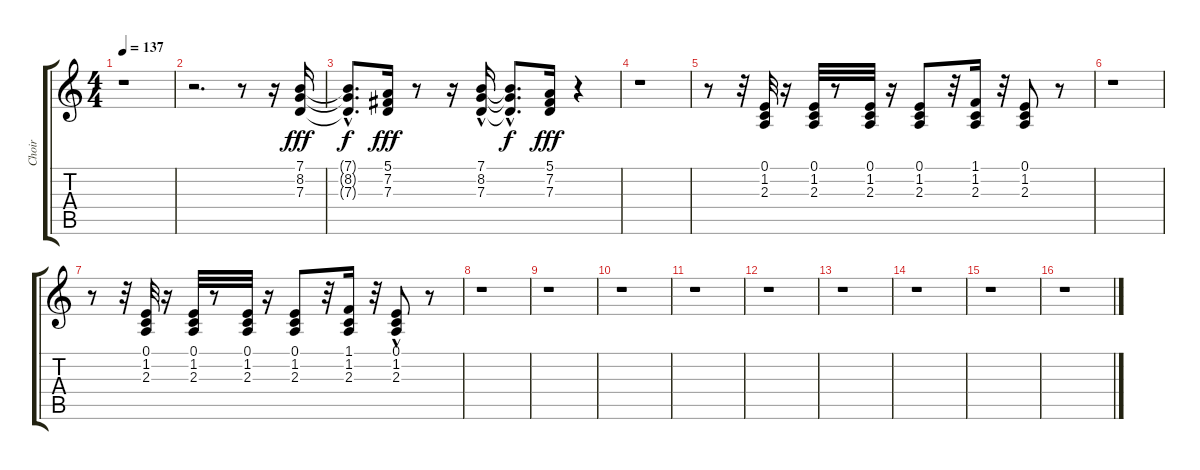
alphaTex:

\track ("Choir" "Choir") {instrument choiraahs}
\staff {score tabs}
\tuning (E4 B3 G3 D3 A2 E2) {hide}
\ts (4 4)
\tempo 137
\clef g2
\ks c
r.1{dy fff} |
r.2{d} r.8 r.16 (7.1 8.2 7.3).16 |
(7.1{hac t} 8.2{hac t} 7.3{hac t}).8{d dy f} (5.1 7.2 7.3).16{dy fff} r.8 r.16 (7.1{hac} 8.2{hac} 7.3).16 (7.1{hac t} 8.2{hac t} 7.3{hac t}).8{d dy f} (5.1 7.2 7.3).16{dy fff} r.4 |
r.1 |
r.8 r.32 (0.1 1.2 2.3).32 r.16 (0.1 1.2 2.3).32 r.8 (0.1 1.2 2.3).32 r.16 (0.1 1.2 2.3).8 r.32 (1.1 1.2 2.3).16 r.32 (0.1 1.2 2.3).8 r.8 |
r.1 |
r.8 r.32 (0.1 1.2 2.3).32 r.16 (0.1 1.2 2.3).32 r.8 (0.1 1.2 2.3).32 r.16 (0.1 1.2 2.3).8 r.32 (1.1 1.2 2.3).16 r.32 (0.1{hac} 1.2 2.3).8 r.8 |
r.1 |
r.1 |
r.1 |
r.1 |
r.1 |
r.1 |
r.1 |
r.1 |
r.1
